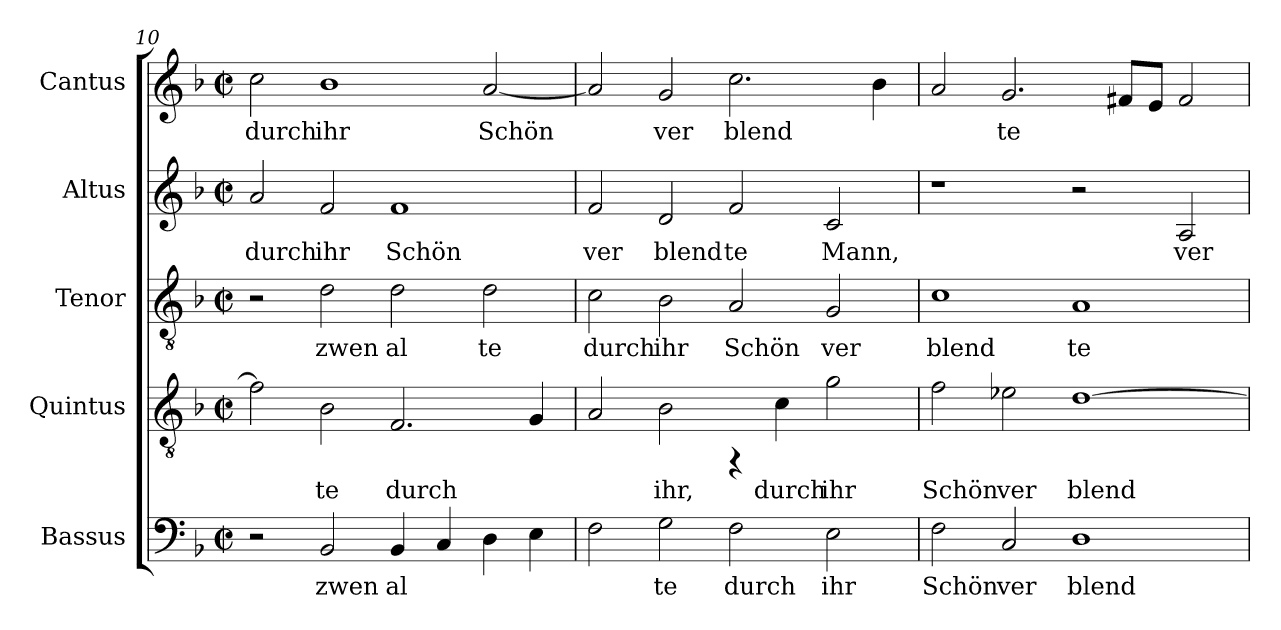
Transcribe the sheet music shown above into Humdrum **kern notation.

**kern	**text	**kern	**text	**kern	**text	**kern	**text	**kern	**text
*part5	*part5	*part4	*part4	*part3	*part3	*part2	*part2	*part1	*part1
*staff5	*staff5	*staff4	*staff4	*staff3	*staff3	*staff2	*staff2	*staff1	*staff1
*I"Bassus	*	*I"Quintus	*	*I"Tenor	*	*I"Altus	*	*I"Cantus	*
*clefF4	*	*clefGv2	*	*clefGv2	*	*clefG2	*	*clefG2	*
*k[b-]	*	*k[b-]	*	*k[b-]	*	*k[b-]	*	*k[b-]	*
*F:	*	*F:	*	*F:	*	*F:	*	*F:	*
*M2/2	*	*M2/2	*	*M2/2	*	*M2/2	*	*M2/2	*
*met(c|)	*	*met(c|)	*	*met(c|)	*	*met(c|)	*	*met(c|)	*
=10	=10	=10	=10	=10	=10	=10	=10	=10	=10
!	!	!	!LO:LY:b:cj	!	!	!	!LO:LY:b:cj	!	!LO:LY:b:cj
2r	.	2f\]	.	2r	.	2a/	durch	2cc\	durch
!	!LO:LY:b:cj	!	!LO:LY:b:cj	!	!LO:LY:b:cj	!	!LO:LY:b:cj	!	!LO:LY:b:cj
2BB-/	zwen	2B-\	te	2d\	zwen	2f/	ihr	1b-	ihr
!	!LO:LY:b:cj	!	!LO:LY:b:cj	!	!LO:LY:b:cj	!	!LO:LY:b:cj	!	!
4BB-/	al	2.F/	durch	2d\	al	1f	Schön	.	.
!	!LO:LY:b:cj	!	!	!	!	!	!	!	!
4C/	.	.	.	.	.	.	.	.	.
!	!LO:LY:b:cj	!	!	!	!LO:LY:b:cj	!	!	!	!LO:LY:b:cj
4D\	.	.	.	2d\	te	.	.	[<2a/	Schön
!	!LO:LY:b:cj	!	!LO:LY:b:cj	!	!	!	!	!	!
4E\	.	4G/	.	.	.	.	.	.	.
=11	=11	=11	=11	=11	=11	=11	=11	=11	=11
!	!LO:LY:b:cj	!	!LO:LY:b:cj	!	!LO:LY:b:cj	!	!LO:LY:b:cj	!	!LO:LY:b:cj
2F\	.	2A/	.	2c\	durch	2f/	ver	2a/]	.
!	!LO:LY:b:cj	!	!LO:LY:b:cj	!	!LO:LY:b:cj	!	!LO:LY:b:cj	!	!LO:LY:b:cj
2G\	te	2B-\	ihr,	2B-\	ihr	2d/	blend	2g/	ver
!	!LO:LY:b:cj	!	!	!	!LO:LY:b:cj	!	!LO:LY:b:cj	!	!LO:LY:b:cj
2F\	durch	4rFF	.	2A/	Schön	2f/	te	2.cc\	blend
!	!	!	!LO:LY:b:cj	!	!	!	!	!	!
.	.	4c\	durch	.	.	.	.	.	.
!	!LO:LY:b:cj	!	!LO:LY:b:cj	!	!LO:LY:b:cj	!	!LO:LY:b:cj	!	!
2E\	ihr	2g\	ihr	2G/	ver	2c/	Mann,	.	.
!	!	!	!	!	!	!	!	!	!LO:LY:b:cj
.	.	.	.	.	.	.	.	4b-\	.
=12	=12	=12	=12	=12	=12	=12	=12	=12	=12
!	!LO:LY:b:cj	!	!LO:LY:b:cj	!	!LO:LY:b:cj	!	!	!	!LO:LY:b:cj
2F\	Schön	2f\	Schön	1c	blend	1r	.	2a/	.
!	!LO:LY:b:cj	!	!LO:LY:b:cj	!	!	!	!	!	!LO:LY:b:cj
2C/	ver	2e-X\	ver	.	.	.	.	2.g/	te
!	!LO:LY:b:cj	!	!LO:LY:b:cj	!	!LO:LY:b:cj	!	!	!	!
1D	blend	[>1d	blend	1A	te	2r	.	.	.
!	!	!	!	!	!	!	!	!	!LO:LY:b:cj
.	.	.	.	.	.	.	.	8f#/L	.
!	!	!	!	!	!	!	!	!	!LO:LY:b:cj
.	.	.	.	.	.	.	.	8e/J	.
!	!	!	!	!	!	!	!LO:LY:b:cj	!	!LO:LY:b:cj
.	.	.	.	.	.	2A/	ver	2f#/	.
=	=	=	=	=	=	=	=	=	=
*-	*-	*-	*-	*-	*-	*-	*-	*-	*-
